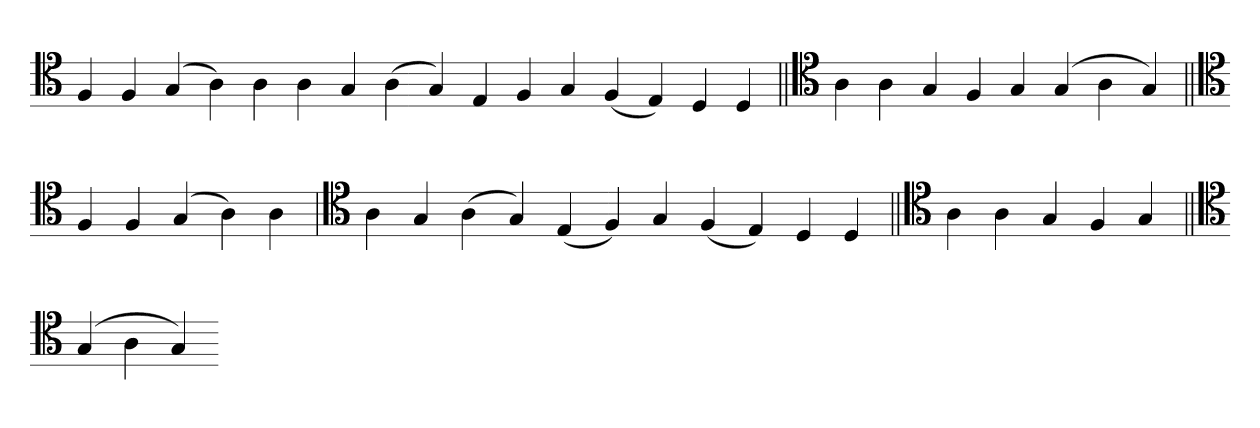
**kern
*part1
*staff1
*clefC4
=
4F
4F
(4G
4A)
4A
4A
4G
(4A
4G)
4E
4F
4G
(4F
4E)
4D
4D
=||
*clefC4
4A
4A
4G
4F
4G
(4G
4A
4G)
=||
*clefC4
4F
4F
(4G
4A)
4A
=`
*clefC4
4A
4G
(4A
4G)
(4E
4F)
4G
(4F
4E)
4D
4D
=||
*clefC4
4A
4A
4G
4F
4G
=||
*clefC4
(4G
4A
4G)
=-
*-
